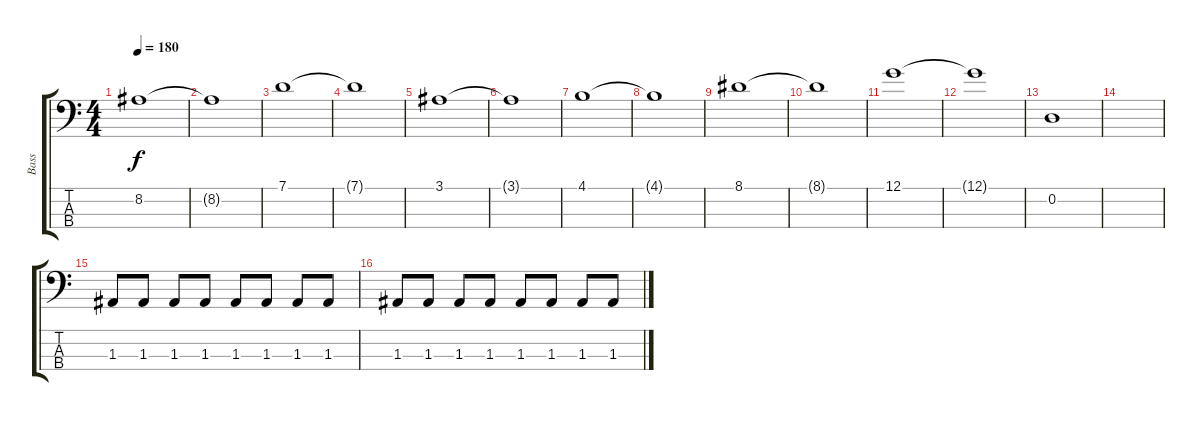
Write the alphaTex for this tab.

\track ("Bass" "Bass") {instrument electricbasspick}
\staff {score tabs}
\tuning (G2 D2 A1 D1) {hide}
\ts (4 4)
\tempo 180
\clef f4
\ks c
8.2.1{dy f} |
8.2{t}.1 |
7.1.1 |
7.1{t}.1 |
3.1.1 |
3.1{t}.1 |
4.1.1 |
4.1{t}.1 |
8.1.1 |
8.1{t}.1 |
12.1.1 |
12.1{t}.1 |
0.2.1 |
|
1.3.8 1.3.8 1.3.8 1.3.8 1.3.8 1.3.8 1.3.8 1.3.8 |
1.3.8 1.3.8 1.3.8 1.3.8 1.3.8 1.3.8 1.3.8 1.3.8
